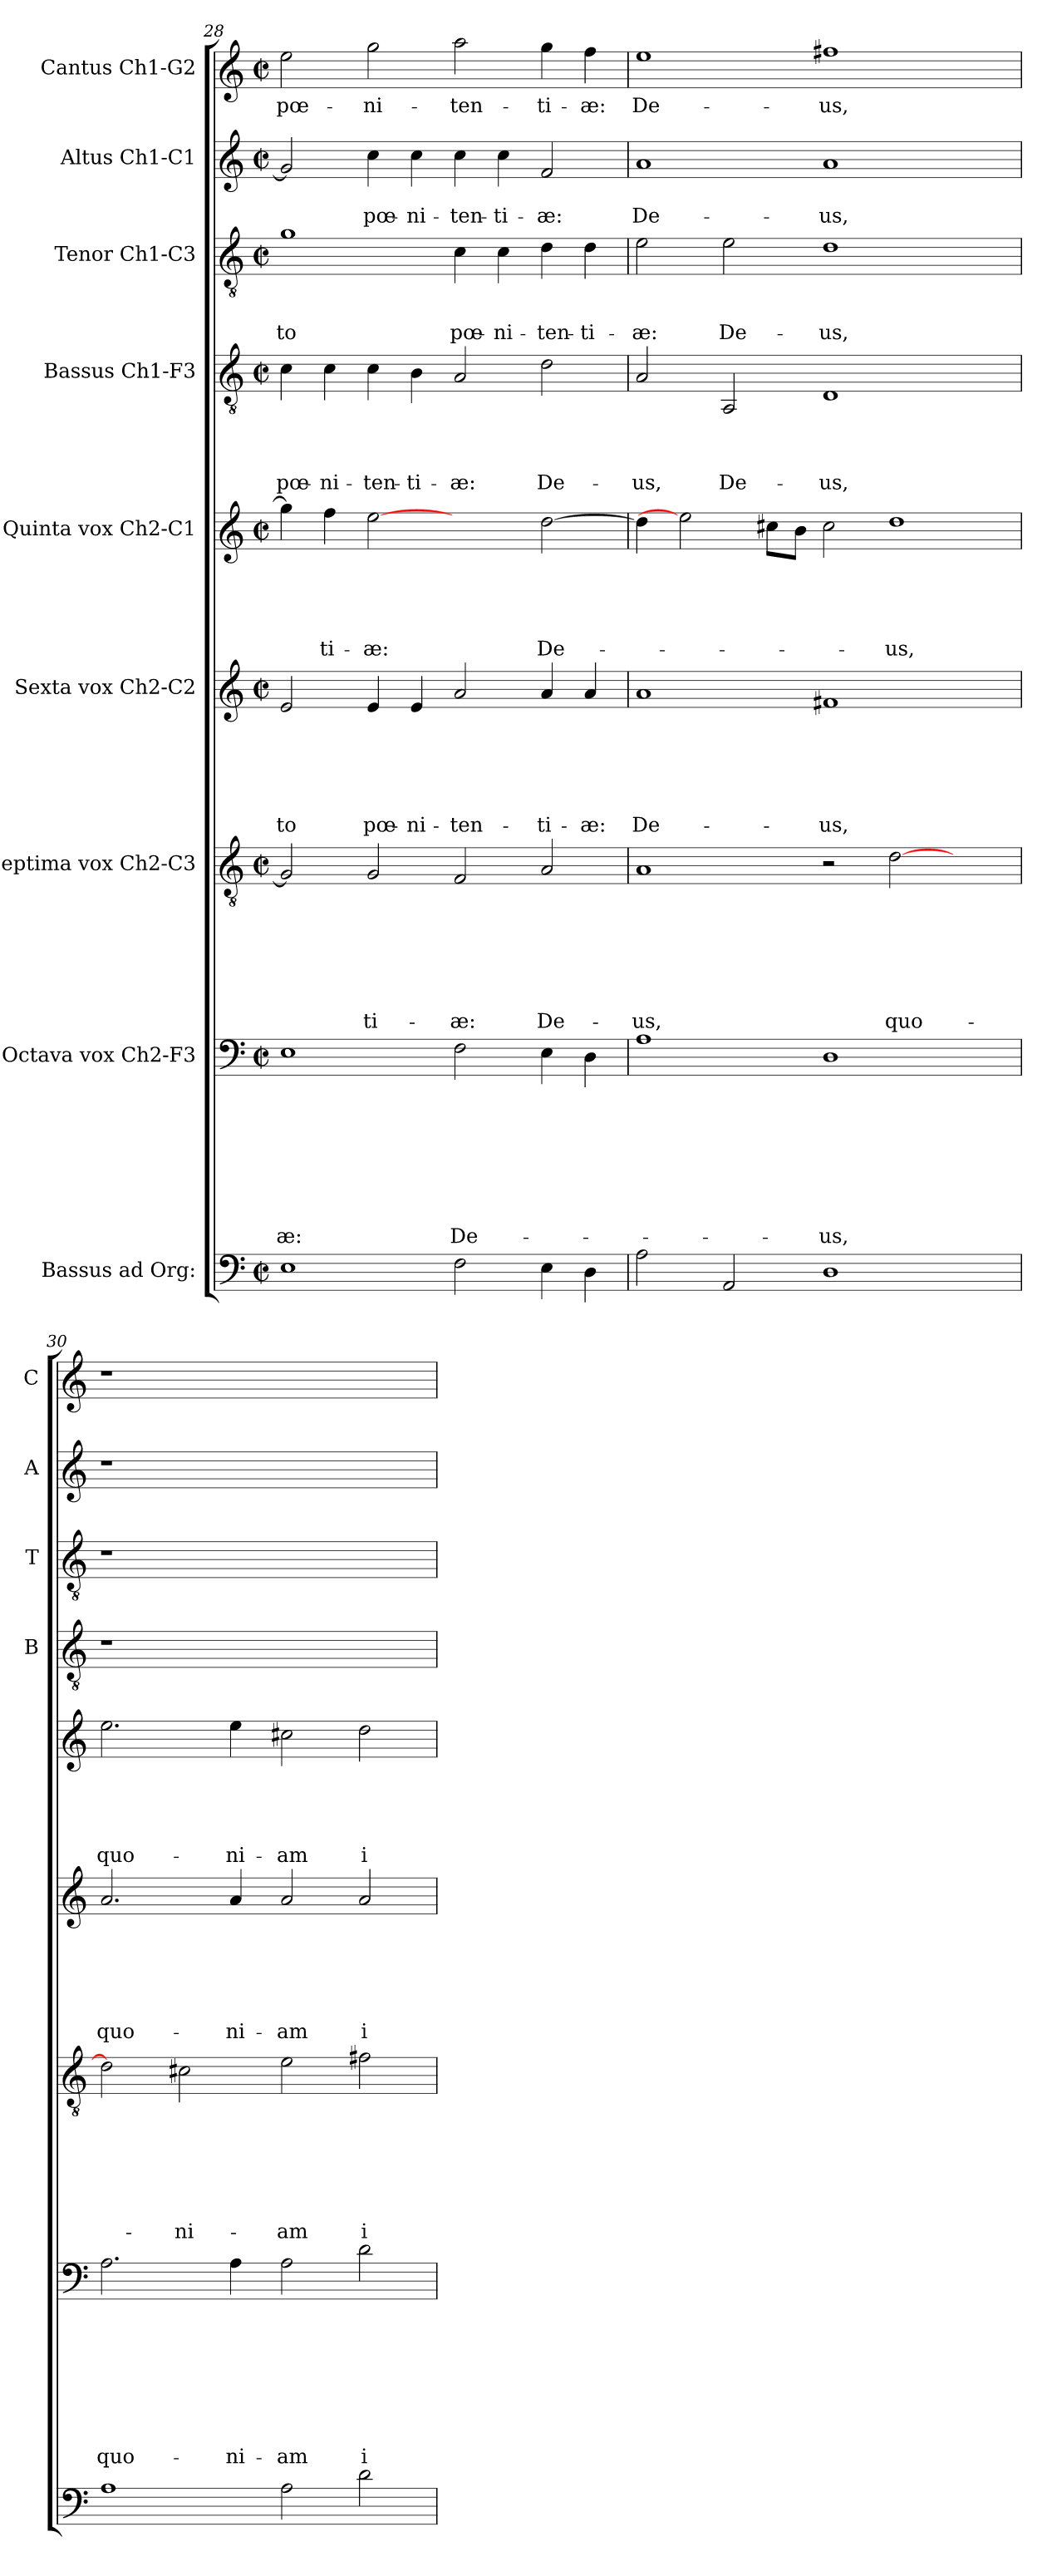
**kern	**kern	**text	**text	**text	**text	**text	**text	**text	**text	**kern	**text	**text	**text	**text	**text	**text	**text	**kern	**text	**text	**text	**text	**text	**text	**kern	**text	**text	**text	**text	**text	**kern	**text	**text	**text	**text	**kern	**text	**text	**text	**kern	**text	**text	**kern	**text
*part9	*part8	*part8	*part8	*part8	*part8	*part8	*part8	*part8	*part8	*part7	*part7	*part7	*part7	*part7	*part7	*part7	*part7	*part6	*part6	*part6	*part6	*part6	*part6	*part6	*part5	*part5	*part5	*part5	*part5	*part5	*part4	*part4	*part4	*part4	*part4	*part3	*part3	*part3	*part3	*part2	*part2	*part2	*part1	*part1
*staff9	*staff8	*staff8	*staff8	*staff8	*staff8	*staff8	*staff8	*staff8	*staff8	*staff7	*staff7	*staff7	*staff7	*staff7	*staff7	*staff7	*staff7	*staff6	*staff6	*staff6	*staff6	*staff6	*staff6	*staff6	*staff5	*staff5	*staff5	*staff5	*staff5	*staff5	*staff4	*staff4	*staff4	*staff4	*staff4	*staff3	*staff3	*staff3	*staff3	*staff2	*staff2	*staff2	*staff1	*staff1
*I"Bassus ad Org:	*I"Octava vox Ch2-F3	*	*	*	*	*	*	*	*	*I"Septima vox Ch2-C3	*	*	*	*	*	*	*	*I"Sexta vox Ch2-C2	*	*	*	*	*	*	*I"Quinta vox Ch2-C1	*	*	*	*	*	*I"Bassus Ch1-F3	*	*	*	*	*I"Tenor Ch1-C3	*	*	*	*I"Altus Ch1-C1	*	*	*I"Cantus Ch1-G2	*
*	*	*	*	*	*	*	*	*	*	*	*	*	*	*	*	*	*	*	*	*	*	*	*	*	*	*	*	*	*	*	*I'B	*	*	*	*	*I'T	*	*	*	*I'A	*	*	*I'C	*
*clefF4	*clefF4	*	*	*	*	*	*	*	*	*clefGv2	*	*	*	*	*	*	*	*clefG2	*	*	*	*	*	*	*clefG2	*	*	*	*	*	*clefGv2	*	*	*	*	*clefGv2	*	*	*	*clefG2	*	*	*clefG2	*
*k[]	*k[]	*	*	*	*	*	*	*	*	*k[]	*	*	*	*	*	*	*	*k[]	*	*	*	*	*	*	*k[]	*	*	*	*	*	*k[]	*	*	*	*	*k[]	*	*	*	*k[]	*	*	*k[]	*
*C:	*C:	*	*	*	*	*	*	*	*	*C:	*	*	*	*	*	*	*	*C:	*	*	*	*	*	*	*C:	*	*	*	*	*	*C:	*	*	*	*	*C:	*	*	*	*C:	*	*	*C:	*
*M2/2	*M2/2	*	*	*	*	*	*	*	*	*M2/2	*	*	*	*	*	*	*	*M2/2	*	*	*	*	*	*	*M2/2	*	*	*	*	*	*M2/2	*	*	*	*	*M2/2	*	*	*	*M2/2	*	*	*M2/2	*
*met(c|)	*met(c|)	*	*	*	*	*	*	*	*	*met(c|)	*	*	*	*	*	*	*	*met(c|)	*	*	*	*	*	*	*met(c|)	*	*	*	*	*	*met(c|)	*	*	*	*	*met(c|)	*	*	*	*met(c|)	*	*	*met(c|)	*
=28	=28	=28	=28	=28	=28	=28	=28	=28	=28	=28	=28	=28	=28	=28	=28	=28	=28	=28	=28	=28	=28	=28	=28	=28	=28	=28	=28	=28	=28	=28	=28	=28	=28	=28	=28	=28	=28	=28	=28	=28	=28	=28	=28	=28
!	!	!	!	!	!	!	!	!	!LO:LY:b	!	!	!	!	!	!	!	!	!	!	!	!	!	!	!LO:LY:b	!	!	!	!	!	!	!	!	!	!	!LO:LY:b	!	!	!	!LO:LY:b	!	!	!	!	!LO:LY:b
1E	1E	.	.	.	.	.	.	.	-æ:	2G/]	.	.	.	.	.	.	.	2e/	.	.	.	.	.	-to	4gg\]	.	.	.	.	.	4c\	.	.	.	pœ-	1g	.	.	-to	2g/]	.	.	2ee\	pœ-
!	!	!	!	!	!	!	!	!	!	!	!	!	!	!	!	!	!	!	!	!	!	!	!	!	!	!	!	!	!	!LO:LY:b	!	!	!	!	!LO:LY:b	!	!	!	!	!	!	!	!	!
.	.	.	.	.	.	.	.	.	.	.	.	.	.	.	.	.	.	.	.	.	.	.	.	.	4ff\	.	.	.	.	-ti-	4c\	.	.	.	-ni-	.	.	.	.	.	.	.	.	.
!	!	!	!	!	!	!	!	!	!	!	!	!	!	!	!	!	!LO:LY:b	!	!	!	!	!	!	!LO:LY:b	!	!	!	!	!	!LO:LY:b	!	!	!	!	!LO:LY:b	!	!	!	!	!	!	!LO:LY:b	!	!LO:LY:b
.	.	.	.	.	.	.	.	.	.	2G/	.	.	.	.	.	.	-ti-	4e/	.	.	.	.	.	pœ-	[2ee	.	.	.	.	-æ:	4c\	.	.	.	-ten-	.	.	.	.	4cc\	.	pœ-	2gg\	-ni-
!	!	!	!	!	!	!	!	!	!	!	!	!	!	!	!	!	!	!	!	!	!	!	!	!LO:LY:b	!	!	!	!	!	!	!	!	!	!	!LO:LY:b	!	!	!	!	!	!	!LO:LY:b	!	!
.	.	.	.	.	.	.	.	.	.	.	.	.	.	.	.	.	.	4e/	.	.	.	.	.	-ni-	.	.	.	.	.	.	4B\	.	.	.	-ti-	.	.	.	.	4cc\	.	-ni-	.	.
!	!	!	!	!	!	!	!	!	!LO:LY:b	!	!	!	!	!	!	!	!LO:LY:b	!	!	!	!	!	!	!LO:LY:b	!	!	!	!	!	!	!	!	!	!	!LO:LY:b	!	!	!	!LO:LY:b	!	!	!LO:LY:b	!	!LO:LY:b
2F\	2F\	.	.	.	.	.	.	.	De-	2F/	.	.	.	.	.	.	-æ:	2a/	.	.	.	.	.	-ten-	2ryy	.	.	.	.	.	2A/	.	.	.	-æ:	4c\	.	.	pœ-	4cc\	.	-ten-	2aa\	-ten-
!	!	!	!	!	!	!	!	!	!	!	!	!	!	!	!	!	!	!	!	!	!	!	!	!	!	!	!	!	!	!	!	!	!	!	!	!	!	!	!LO:LY:b	!	!	!LO:LY:b	!	!
.	.	.	.	.	.	.	.	.	.	.	.	.	.	.	.	.	.	.	.	.	.	.	.	.	.	.	.	.	.	.	.	.	.	.	.	4c\	.	.	-ni-	4cc\	.	-ti-	.	.
!	!	!	!	!	!	!	!	!	!	!	!	!	!	!	!	!	!LO:LY:b	!	!	!	!	!	!	!LO:LY:b	!	!	!	!	!	!LO:LY:b	!	!	!	!	!LO:LY:b	!	!	!	!LO:LY:b	!	!	!LO:LY:b	!	!LO:LY:b
4E\	4E\	.	.	.	.	.	.	.	.	2A/	.	.	.	.	.	.	De-	4a/	.	.	.	.	.	-ti-	[2dd\	.	.	.	.	De-	2d\	.	.	.	De-	4d\	.	.	-ten-	2f/	.	-æ:	4gg\	-ti-
!	!	!	!	!	!	!	!	!	!	!	!	!	!	!	!	!	!	!	!	!	!	!	!	!LO:LY:b	!	!	!	!	!	!	!	!	!	!	!	!	!	!	!LO:LY:b	!	!	!	!	!LO:LY:b
4D\	4D\	.	.	.	.	.	.	.	.	.	.	.	.	.	.	.	.	4a/	.	.	.	.	.	-æ:	.	.	.	.	.	.	.	.	.	.	.	4d\	.	.	-ti-	.	.	.	4ff\	-æ:
=29	=29	=29	=29	=29	=29	=29	=29	=29	=29	=29	=29	=29	=29	=29	=29	=29	=29	=29	=29	=29	=29	=29	=29	=29	=29	=29	=29	=29	=29	=29	=29	=29	=29	=29	=29	=29	=29	=29	=29	=29	=29	=29	=29	=29
!	!	!	!	!	!	!	!	!	!	!	!	!	!	!	!	!	!LO:LY:b	!	!	!	!	!	!	!LO:LY:b	!	!	!	!	!	!	!	!	!	!	!LO:LY:b	!	!	!	!LO:LY:b	!	!	!LO:LY:b	!	!LO:LY:b
2A\	1A	.	.	.	.	.	.	.	.	1A	.	.	.	.	.	.	-us,	1a	.	.	.	.	.	De-	4dd\]	.	.	.	.	.	2A/	.	.	.	-us,	2e\	.	.	-æ:	1a	.	De-	1ee	De-
.	.	.	.	.	.	.	.	.	.	.	.	.	.	.	.	.	.	.	.	.	.	.	.	.	2ee]	.	.	.	.	.	.	.	.	.	.	.	.	.	.	.	.	.	.	.
!	!	!	!	!	!	!	!	!	!	!	!	!	!	!	!	!	!	!	!	!	!	!	!	!	!	!	!	!	!	!	!	!	!	!	!LO:LY:b	!	!	!	!LO:LY:b	!	!	!	!	!
2AA/	.	.	.	.	.	.	.	.	.	.	.	.	.	.	.	.	.	.	.	.	.	.	.	.	.	.	.	.	.	.	2AA/	.	.	.	De-	2e\	.	.	De-	.	.	.	.	.
.	.	.	.	.	.	.	.	.	.	.	.	.	.	.	.	.	.	.	.	.	.	.	.	.	8cc#X\L	.	.	.	.	.	.	.	.	.	.	.	.	.	.	.	.	.	.	.
.	.	.	.	.	.	.	.	.	.	.	.	.	.	.	.	.	.	.	.	.	.	.	.	.	8b\J	.	.	.	.	.	.	.	.	.	.	.	.	.	.	.	.	.	.	.
!	!	!	!	!	!	!	!	!	!LO:LY:b	!	!	!	!	!	!	!	!	!	!	!	!	!	!	!LO:LY:b	!	!	!	!	!	!	!	!	!	!	!LO:LY:b	!	!	!	!LO:LY:b	!	!	!LO:LY:b	!	!LO:LY:b
1D	1D	.	.	.	.	.	.	.	-us,	2r	.	.	.	.	.	.	.	1f#X	.	.	.	.	.	-us,	2cc#\	.	.	.	.	.	1D	.	.	.	-us,	1d	.	.	-us,	1a	.	-us,	1ff#X	-us,
!	!	!	!	!	!	!	!	!	!	!	!	!	!	!	!	!	!LO:LY:b	!	!	!	!	!	!	!	!	!	!	!	!	!LO:LY:b	!	!	!	!	!	!	!	!	!	!	!	!	!	!
.	.	.	.	.	.	.	.	.	.	[2d\	.	.	.	.	.	.	quo-	.	.	.	.	.	.	.	1dd	.	.	.	.	-us,	.	.	.	.	.	.	.	.	.	.	.	.	.	.
2ryy	2ryy	.	.	.	.	.	.	.	.	2ryy	.	.	.	.	.	.	.	2ryy	.	.	.	.	.	.	.	.	.	.	.	.	2ryy	.	.	.	.	2ryy	.	.	.	2ryy	.	.	2ryy	.
!!LO:LB:g=z
=30	=30	=30	=30	=30	=30	=30	=30	=30	=30	=30	=30	=30	=30	=30	=30	=30	=30	=30	=30	=30	=30	=30	=30	=30	=30	=30	=30	=30	=30	=30	=30	=30	=30	=30	=30	=30	=30	=30	=30	=30	=30	=30	=30	=30
!	!	!	!	!	!	!	!	!	!LO:LY:b	!	!	!	!	!	!	!	!	!	!	!	!	!	!	!LO:LY:b	!	!	!	!	!	!LO:LY:b	!	!	!	!	!	!	!	!	!	!	!	!	!	!
1A	2.A\	.	.	.	.	.	.	.	quo-	2d\]	.	.	.	.	.	.	.	2.a/	.	.	.	.	.	quo-	2.ee\	.	.	.	.	quo-	1r	.	.	.	.	1r	.	.	.	1r	.	.	1r	.
!	!	!	!	!	!	!	!	!	!	!	!	!	!	!	!	!	!LO:LY:b	!	!	!	!	!	!	!	!	!	!	!	!	!	!	!	!	!	!	!	!	!	!	!	!	!	!	!
.	.	.	.	.	.	.	.	.	.	2c#X\	.	.	.	.	.	.	-ni-	.	.	.	.	.	.	.	.	.	.	.	.	.	.	.	.	.	.	.	.	.	.	.	.	.	.	.
!	!	!	!	!	!	!	!	!	!LO:LY:b	!	!	!	!	!	!	!	!	!	!	!	!	!	!	!LO:LY:b	!	!	!	!	!	!LO:LY:b	!	!	!	!	!	!	!	!	!	!	!	!	!	!
.	4A\	.	.	.	.	.	.	.	-ni-	.	.	.	.	.	.	.	.	4a/	.	.	.	.	.	-ni-	4ee\	.	.	.	.	-ni-	.	.	.	.	.	.	.	.	.	.	.	.	.	.
!	!	!	!	!	!	!	!	!	!LO:LY:b	!	!	!	!	!	!	!	!LO:LY:b	!	!	!	!	!	!	!LO:LY:b	!	!	!	!	!	!LO:LY:b	!	!	!	!	!	!	!	!	!	!	!	!	!	!
2A\	2A\	.	.	.	.	.	.	.	-am	2e\	.	.	.	.	.	.	-am	2a/	.	.	.	.	.	-am	2cc#X\	.	.	.	.	-am	1ryy	.	.	.	.	1ryy	.	.	.	1ryy	.	.	1ryy	.
!	!	!	!	!	!	!	!	!	!LO:LY:b	!	!	!	!	!	!	!	!LO:LY:b	!	!	!	!	!	!	!LO:LY:b	!	!	!	!	!	!LO:LY:b	!	!	!	!	!	!	!	!	!	!	!	!	!	!
2d\	2d\	.	.	.	.	.	.	.	i-	2f#X\	.	.	.	.	.	.	i-	2a/	.	.	.	.	.	i-	2dd\	.	.	.	.	i-	.	.	.	.	.	.	.	.	.	.	.	.	.	.
=	=	=	=	=	=	=	=	=	=	=	=	=	=	=	=	=	=	=	=	=	=	=	=	=	=	=	=	=	=	=	=	=	=	=	=	=	=	=	=	=	=	=	=	=
*-	*-	*-	*-	*-	*-	*-	*-	*-	*-	*-	*-	*-	*-	*-	*-	*-	*-	*-	*-	*-	*-	*-	*-	*-	*-	*-	*-	*-	*-	*-	*-	*-	*-	*-	*-	*-	*-	*-	*-	*-	*-	*-	*-	*-
